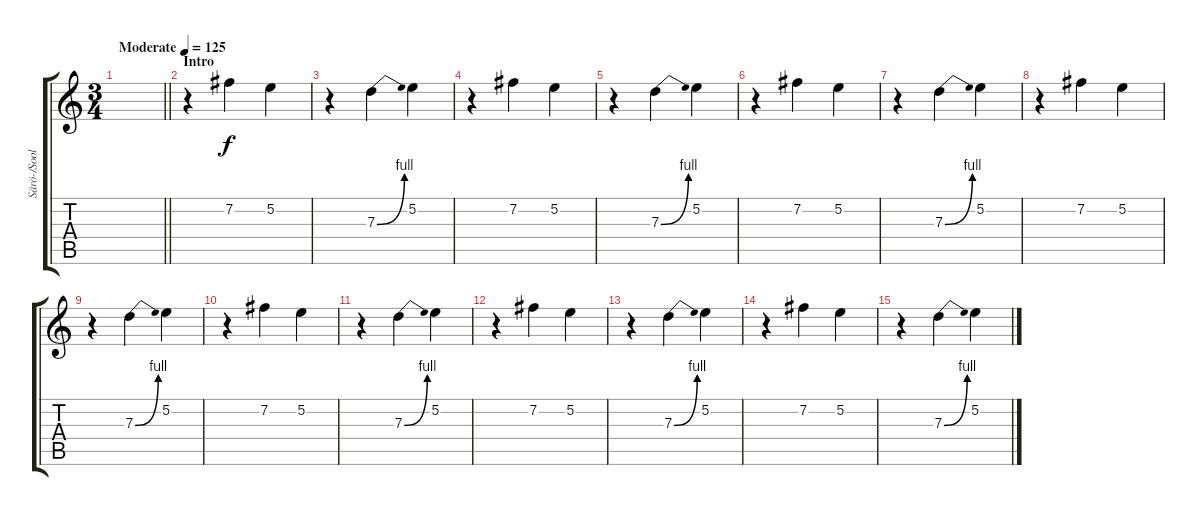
\track ("Särö-/Soolokitara" "Särö-/Sool") {instrument overdrivenguitar}
\staff {score tabs}
\tuning (E4 B3 G3 D3 A2 E2) {hide}
\ts (3 4)
\tempo (125 "Moderate")
\clef g2
\barLineRight lightlight
\ks c
|
\section ("" "Intro")
r.4 7.2.4 5.2.4 |
r.4 7.3{be (bend 0 0 60 4)}.4 5.2.4 |
r.4 7.2.4 5.2.4 |
r.4 7.3{be (bend 0 0 60 4)}.4 5.2.4 |
r.4 7.2.4 5.2.4 |
r.4 7.3{be (bend 0 0 60 4)}.4 5.2.4 |
r.4 7.2.4 5.2.4 |
r.4 7.3{be (bend 0 0 60 4)}.4 5.2.4 |
r.4 7.2.4 5.2.4 |
r.4 7.3{be (bend 0 0 60 4)}.4 5.2.4 |
r.4 7.2.4 5.2.4 |
r.4 7.3{be (bend 0 0 60 4)}.4 5.2.4 |
r.4 7.2.4 5.2.4 |
r.4 7.3{be (bend 0 0 60 4)}.4 5.2.4
